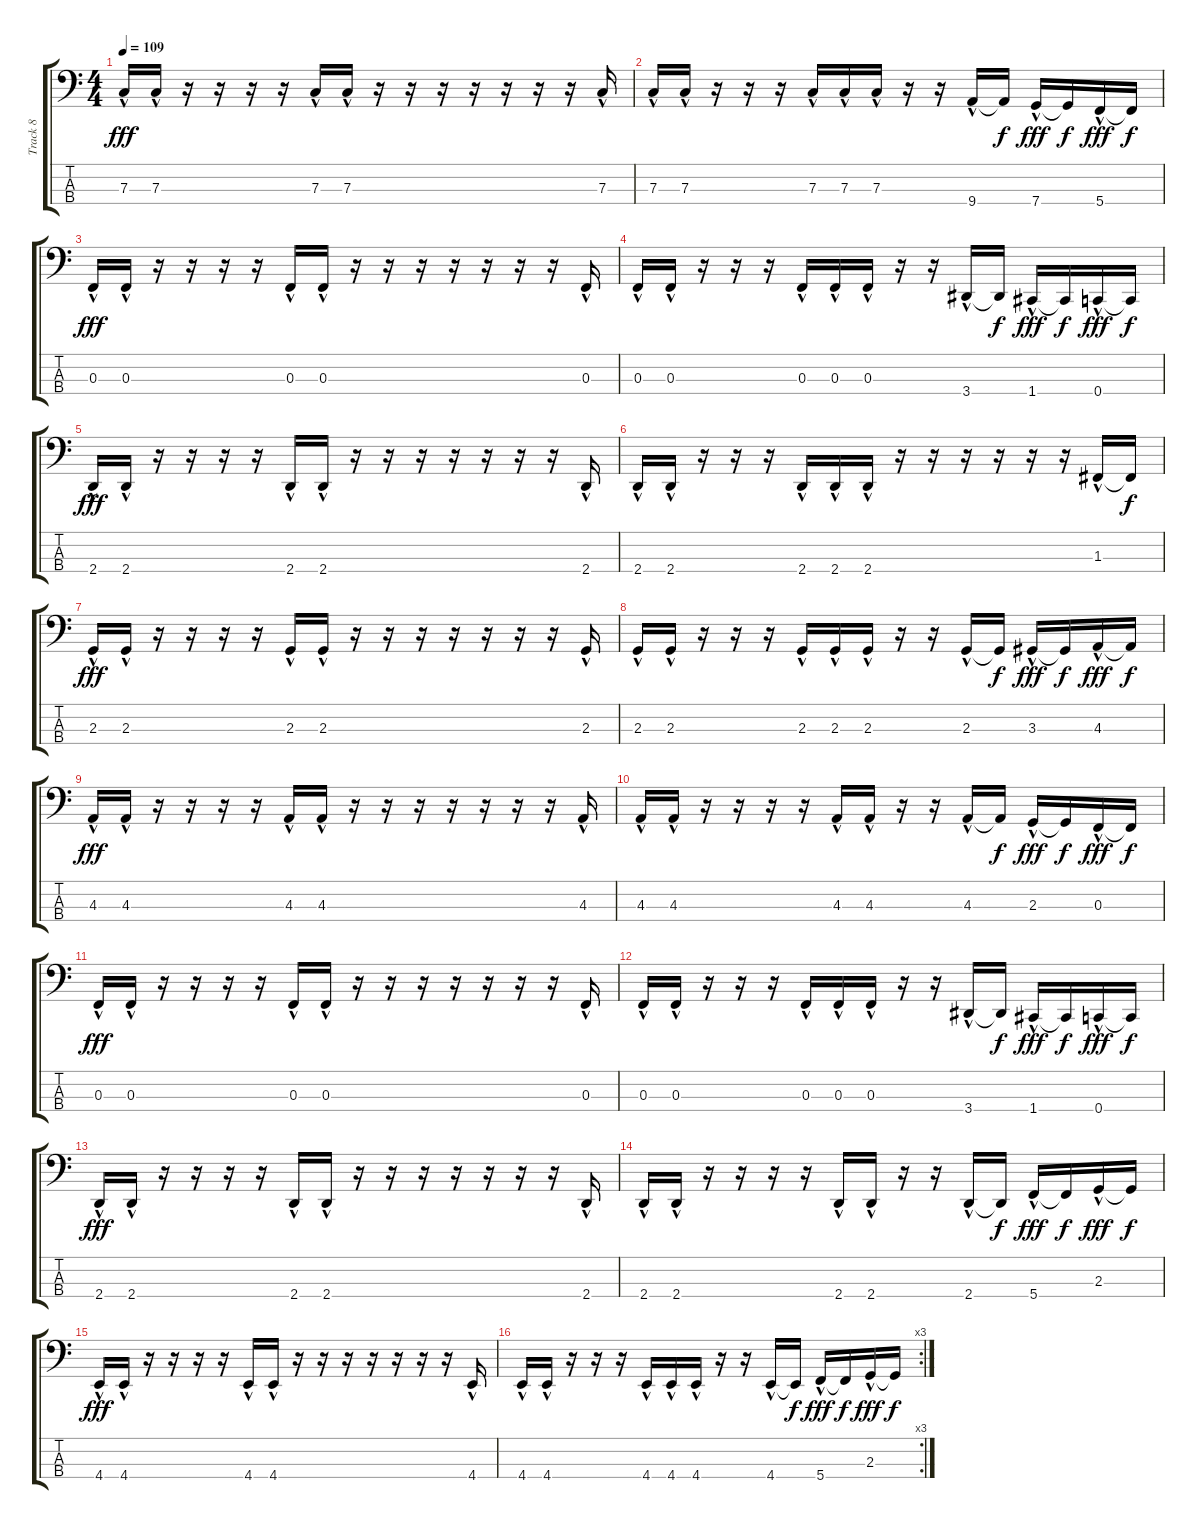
\track ("Track 8" "Track 8") {instrument slapbass1}
\staff {score tabs}
\tuning (Eb2 Bb1 F1 C1) {hide}
\ts (4 4)
\tempo 109
\clef f4
\ks c
7.3{hac}.16{dy fff} 7.3{hac}.16 r.16 r.16 r.16 r.16 7.3{hac}.16 7.3{hac}.16 r.16 r.16 r.16 r.16 r.16 r.16 r.16 7.3{hac}.16 |
7.3{hac}.16 7.3{hac}.16 r.16 r.16 r.16 7.3{hac}.16 7.3{hac}.16 7.3{hac}.16 r.16 r.16 9.4{hac}.16 9.4{t}.16{dy f} 7.4{hac}.16{dy fff} 7.4{t}.16{dy f} 5.4{hac}.16{dy fff} 5.4{t}.16{dy f} |
0.3{hac}.16{dy fff} 0.3{hac}.16 r.16 r.16 r.16 r.16 0.3{hac}.16 0.3{hac}.16 r.16 r.16 r.16 r.16 r.16 r.16 r.16 0.3{hac}.16 |
0.3{hac}.16 0.3{hac}.16 r.16 r.16 r.16 0.3{hac}.16 0.3{hac}.16 0.3{hac}.16 r.16 r.16 3.4{hac}.16 3.4{t}.16{dy f} 1.4{hac}.16{dy fff} 1.4{t}.16{dy f} 0.4{hac}.16{dy fff} 0.4{t}.16{dy f} |
2.4{hac}.16{dy fff} 2.4{hac}.16 r.16 r.16 r.16 r.16 2.4{hac}.16 2.4{hac}.16 r.16 r.16 r.16 r.16 r.16 r.16 r.16 2.4{hac}.16 |
2.4{hac}.16 2.4{hac}.16 r.16 r.16 r.16 2.4{hac}.16 2.4{hac}.16 2.4{hac}.16 r.16 r.16 r.16 r.16 r.16 r.16 1.3{hac}.16 1.3{t}.16{dy f} |
2.3{hac}.16{dy fff} 2.3{hac}.16 r.16 r.16 r.16 r.16 2.3{hac}.16 2.3{hac}.16 r.16 r.16 r.16 r.16 r.16 r.16 r.16 2.3{hac}.16 |
2.3{hac}.16 2.3{hac}.16 r.16 r.16 r.16 2.3{hac}.16 2.3{hac}.16 2.3{hac}.16 r.16 r.16 2.3{hac}.16 2.3{t}.16{dy f} 3.3{hac}.16{dy fff} 3.3{t}.16{dy f} 4.3{hac}.16{dy fff} 4.3{t}.16{dy f} |
4.3{hac}.16{dy fff} 4.3{hac}.16 r.16 r.16 r.16 r.16 4.3{hac}.16 4.3{hac}.16 r.16 r.16 r.16 r.16 r.16 r.16 r.16 4.3{hac}.16 |
4.3{hac}.16 4.3{hac}.16 r.16 r.16 r.16 r.16 4.3{hac}.16 4.3{hac}.16 r.16 r.16 4.3{hac}.16 4.3{t}.16{dy f} 2.3{hac}.16{dy fff} 2.3{t}.16{dy f} 0.3{hac}.16{dy fff} 0.3{t}.16{dy f} |
0.3{hac}.16{dy fff} 0.3{hac}.16 r.16 r.16 r.16 r.16 0.3{hac}.16 0.3{hac}.16 r.16 r.16 r.16 r.16 r.16 r.16 r.16 0.3{hac}.16 |
0.3{hac}.16 0.3{hac}.16 r.16 r.16 r.16 0.3{hac}.16 0.3{hac}.16 0.3{hac}.16 r.16 r.16 3.4{hac}.16 3.4{t}.16{dy f} 1.4{hac}.16{dy fff} 1.4{t}.16{dy f} 0.4{hac}.16{dy fff} 0.4{t}.16{dy f} |
2.4{hac}.16{dy fff} 2.4{hac}.16 r.16 r.16 r.16 r.16 2.4{hac}.16 2.4{hac}.16 r.16 r.16 r.16 r.16 r.16 r.16 r.16 2.4{hac}.16 |
2.4{hac}.16 2.4{hac}.16 r.16 r.16 r.16 r.16 2.4{hac}.16 2.4{hac}.16 r.16 r.16 2.4{hac}.16 2.4{t}.16{dy f} 5.4{hac}.16{dy fff} 5.4{t}.16{dy f} 2.3{hac}.16{dy fff} 2.3{t}.16{dy f} |
4.4{hac}.16{dy fff} 4.4{hac}.16 r.16 r.16 r.16 r.16 4.4{hac}.16 4.4{hac}.16 r.16 r.16 r.16 r.16 r.16 r.16 r.16 4.4{hac}.16 |
\rc 3
4.4{hac}.16 4.4{hac}.16 r.16 r.16 r.16 4.4{hac}.16 4.4{hac}.16 4.4{hac}.16 r.16 r.16 4.4{hac}.16 4.4{t}.16{dy f} 5.4{hac}.16{dy fff} 5.4{t}.16{dy f} 2.3{hac}.16{dy fff} 2.3{t}.16{dy f}
